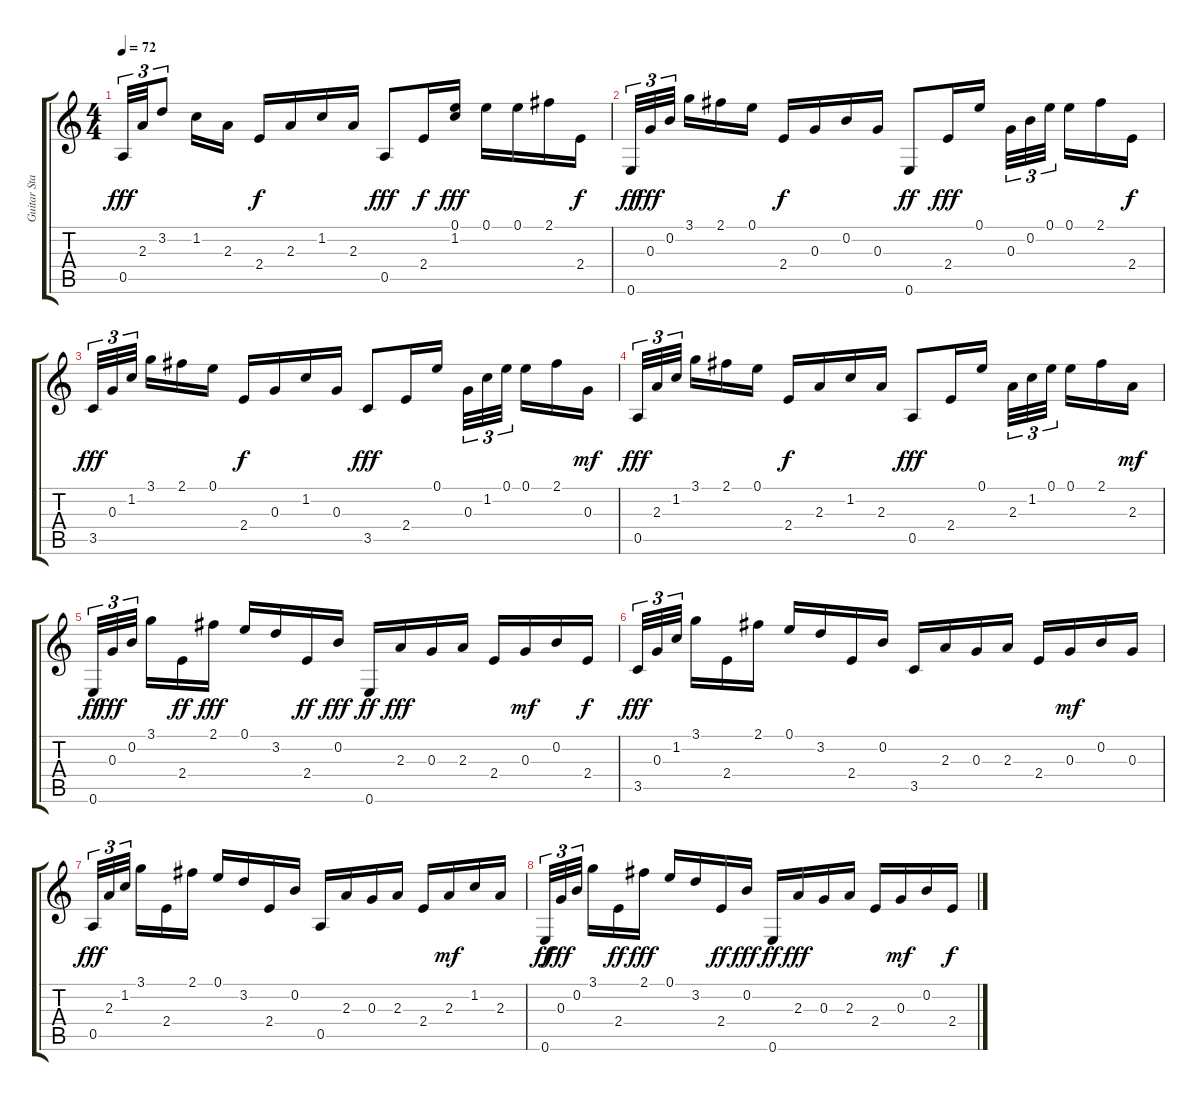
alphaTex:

\track ("Guitar Standard" "Guitar Sta") {instrument acousticguitarnylon}
\staff {score tabs}
\tuning (E4 B3 G3 D3 A2 E2) {hide}
\ts (4 4)
\tempo 72
\clef g2
\ks c
0.5.32{tu (3 2) dy fff} 2.3.32{tu (3 2)} 3.2.8{tu (3 2)} 1.2.16 2.3.16 2.4.16{dy f} 2.3.16 1.2.16 2.3.16 0.5.8{dy fff} 2.4.16{dy f} (0.1 1.2).16{dy fff} 0.1.16 0.1.16 2.1.16 2.4.16{dy f} |
0.6.32{tu (3 2) dy ff} 0.3.32{tu (3 2) dy fff} 0.2.32{tu (3 2) beam splitsecondary} 3.1.16 2.1.16 0.1.16 2.4.16{dy f} 0.3.16 0.2.16 0.3.16 0.6.8{dy ff} 2.4.16{dy fff} 0.1.16 0.3.32{tu (3 2)} 0.2.32{tu (3 2)} 0.1.32{tu (3 2) beam splitsecondary} 0.1.16 2.1.16 2.4.16{dy f} |
3.5.32{tu (3 2) dy fff} 0.3.32{tu (3 2)} 1.2.32{tu (3 2) beam splitsecondary} 3.1.16 2.1.16 0.1.16 2.4.16{dy f} 0.3.16 1.2.16 0.3.16 3.5.8{dy fff} 2.4.16 0.1.16 0.3.32{tu (3 2)} 1.2.32{tu (3 2)} 0.1.32{tu (3 2) beam splitsecondary} 0.1.16 2.1.16 0.3.16{dy mf} |
0.5.32{tu (3 2) dy fff} 2.3.32{tu (3 2)} 1.2.32{tu (3 2) beam splitsecondary} 3.1.16 2.1.16 0.1.16 2.4.16{dy f} 2.3.16 1.2.16 2.3.16 0.5.8{dy fff} 2.4.16 0.1.16 2.3.32{tu (3 2)} 1.2.32{tu (3 2)} 0.1.32{tu (3 2) beam splitsecondary} 0.1.16 2.1.16 2.3.16{dy mf} |
0.6.32{tu (3 2) dy ff} 0.3.32{tu (3 2) dy fff} 0.2.32{tu (3 2) beam splitsecondary} 3.1.16 2.4.16{dy ff} 2.1.16{dy fff} 0.1.16 3.2.16 2.4.16{dy ff} 0.2.16{dy fff} 0.6.16{dy ff} 2.3.16{dy fff} 0.3.16 2.3.16 2.4.16 0.3.16{dy mf} 0.2.16 2.4.16{dy f} |
3.5.32{tu (3 2) dy fff} 0.3.32{tu (3 2)} 1.2.32{tu (3 2) beam splitsecondary} 3.1.16 2.4.16 2.1.16 0.1.16 3.2.16 2.4.16 0.2.16 3.5.16 2.3.16 0.3.16 2.3.16 2.4.16 0.3.16{dy mf} 0.2.16 0.3.16 |
0.5.32{tu (3 2) dy fff} 2.3.32{tu (3 2)} 1.2.32{tu (3 2) beam splitsecondary} 3.1.16 2.4.16 2.1.16 0.1.16 3.2.16 2.4.16 0.2.16 0.5.16 2.3.16 0.3.16 2.3.16 2.4.16 2.3.16{dy mf} 1.2.16 2.3.16 |
0.6.32{tu (3 2) dy ff} 0.3.32{tu (3 2) dy fff} 0.2.32{tu (3 2) beam splitsecondary} 3.1.16 2.4.16{dy ff} 2.1.16{dy fff} 0.1.16 3.2.16 2.4.16{dy ff} 0.2.16{dy fff} 0.6.16{dy ff} 2.3.16{dy fff} 0.3.16 2.3.16 2.4.16 0.3.16{dy mf} 0.2.16 2.4.16{dy f}
